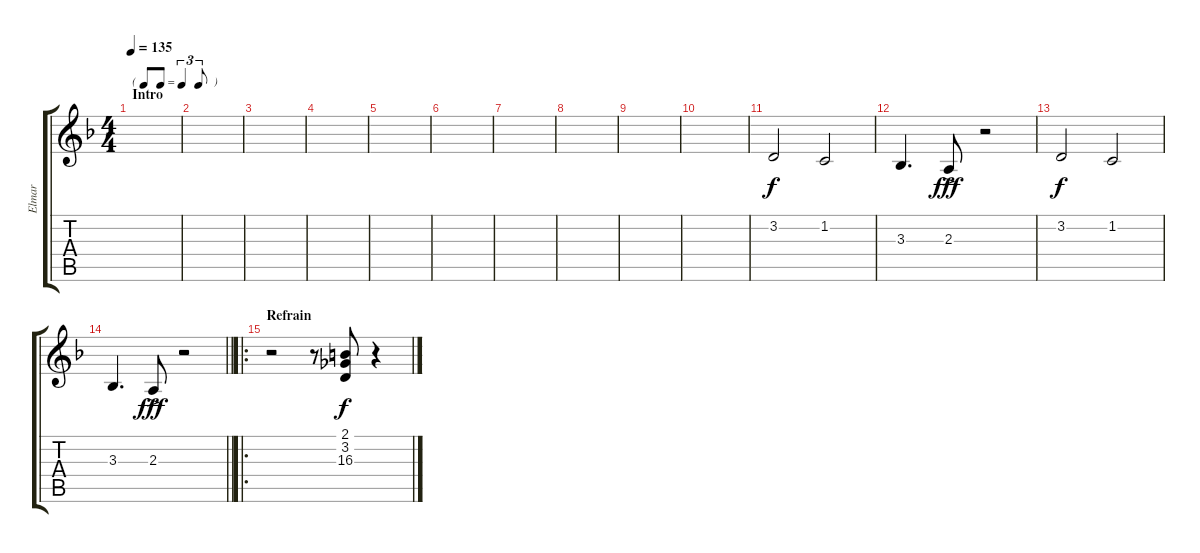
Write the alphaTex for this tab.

\track ("Elmar" "Elmar") {instrument altosax}
\staff {score tabs}
\tuning (E4 B3 G3 D3 A2 E2) {hide}
\ts (4 4)
\tf triplet8th
\section ("" "Intro")
\tempo 135
\clef g2
\ks f
|
|
|
|
|
|
|
|
|
|
3.2.2 1.2.2 |
3.3.4{d} 2.3{ac}.8{dy fff} r.2 |
3.2.2{dy f} 1.2.2 |
\barLineRight lightlight
3.3.4{d} 2.3{ac}.8{dy fff} r.2 |
\ro
\section ("" "Refrain")
r.2 r.8 (2.1 3.2 16.3).8{dy f} r.4
